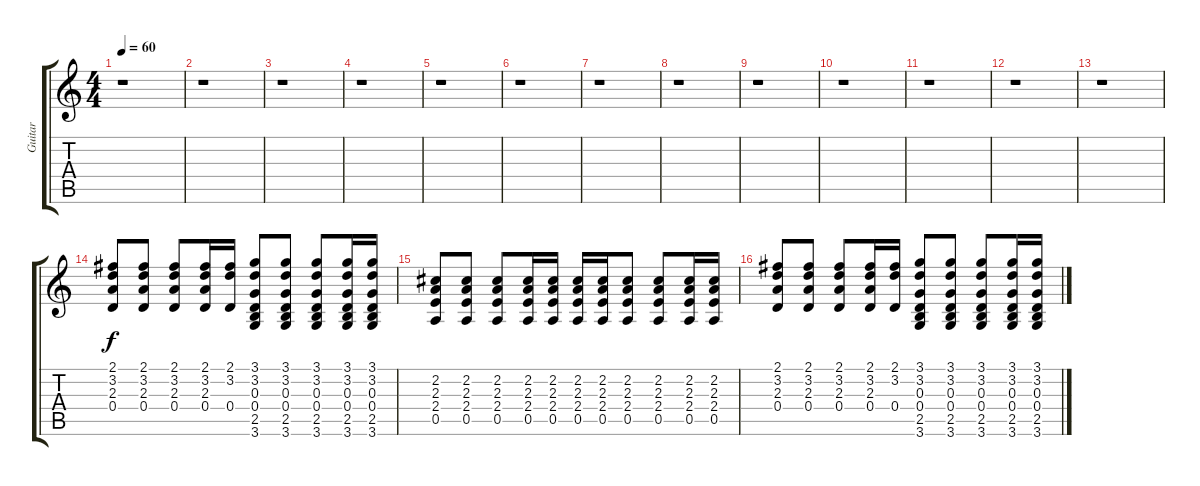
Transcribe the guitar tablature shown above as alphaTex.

\track ("Guitar" "Guitar") {instrument acousticguitarsteel}
\staff {score tabs}
\tuning (E4 B3 G3 D3 A2 E2) {hide}
\ts (4 4)
\tempo 60
\clef g2
\ks c
r.1{dy f instrument acousticguitarsteel} |
r.1 |
r.1 |
r.1 |
r.1 |
r.1 |
r.1 |
r.1 |
r.1 |
r.1 |
r.1 |
r.1 |
r.1 |
(2.1 3.2 2.3 0.4).8 (2.1 3.2 2.3 0.4).8 (2.1 3.2 2.3 0.4).8 (2.1 3.2 2.3 0.4).16 (2.1 3.2 0.4).16 (3.1 3.2 0.3 0.4 2.5 3.6).8 (3.1 3.2 0.3 0.4 2.5 3.6).8 (3.1 3.2 0.3 0.4 2.5 3.6).8 (3.1 3.2 0.3 0.4 2.5 3.6).16 (3.1 3.2 0.3 0.4 2.5 3.6).16 |
(2.2 2.3 2.4 0.5).8 (2.2 2.3 2.4 0.5).8 (2.2 2.3 2.4 0.5).8 (2.2 2.3 2.4 0.5).16 (2.2 2.3 2.4 0.5).16 (2.2 2.3 2.4 0.5).16 (2.2 2.3 2.4 0.5).16 (2.2 2.3 2.4 0.5).8 (2.2 2.3 2.4 0.5).8 (2.2 2.3 2.4 0.5).16 (2.2 2.3 2.4 0.5).16 |
(2.1 3.2 2.3 0.4).8 (2.1 3.2 2.3 0.4).8 (2.1 3.2 2.3 0.4).8 (2.1 3.2 2.3 0.4).16 (2.1 3.2 0.4).16 (3.1 3.2 0.3 0.4 2.5 3.6).8 (3.1 3.2 0.3 0.4 2.5 3.6).8 (3.1 3.2 0.3 0.4 2.5 3.6).8 (3.1 3.2 0.3 0.4 2.5 3.6).16 (3.1 3.2 0.3 0.4 2.5 3.6).16
